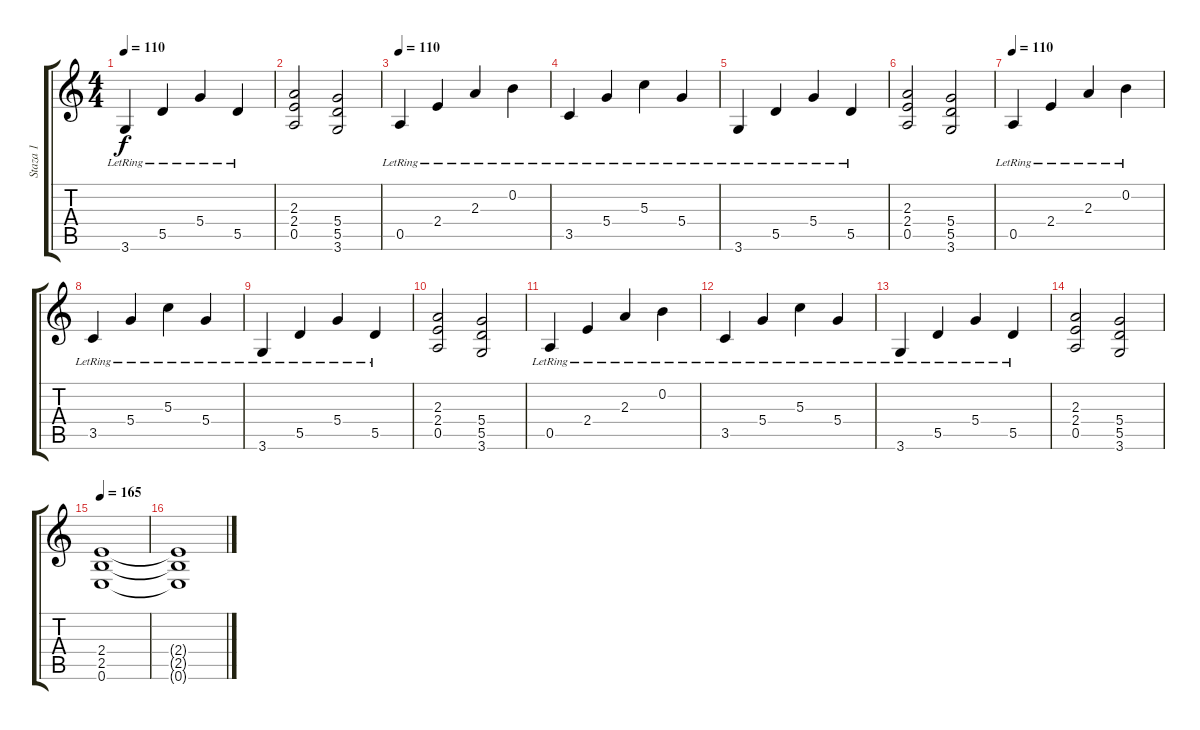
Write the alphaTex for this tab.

\track ("Staza 1" "Staza 1") {instrument distortionguitar}
\staff {score tabs}
\tuning (E4 B3 G3 D3 A2 E2) {hide}
\ts (4 4)
\tempo 110
\clef g2
\ks c
3.6{lr}.4{dy f} 5.5{lr}.4 5.4{lr}.4 5.5{lr}.4 |
(2.3 2.4 0.5).2 (5.4 5.5 3.6).2 |
\tempo 110
0.5{lr}.4{volume 16 instrument electricguitarclean} 2.4{lr}.4 2.3{lr}.4 0.2{lr}.4 |
3.5{lr}.4 5.4{lr}.4 5.3{lr}.4 5.4{lr}.4 |
3.6{lr}.4 5.5{lr}.4 5.4{lr}.4 5.5{lr}.4 |
(2.3 2.4 0.5).2 (5.4 5.5 3.6).2 |
\tempo 110
0.5{lr}.4{instrument electricguitarclean} 2.4{lr}.4 2.3{lr}.4 0.2{lr}.4 |
3.5{lr}.4 5.4{lr}.4 5.3{lr}.4 5.4{lr}.4 |
3.6{lr}.4 5.5{lr}.4 5.4{lr}.4 5.5{lr}.4 |
(2.3 2.4 0.5).2 (5.4 5.5 3.6).2 |
0.5{lr}.4 2.4{lr}.4 2.3{lr}.4 0.2{lr}.4 |
3.5{lr}.4 5.4{lr}.4 5.3{lr}.4 5.4{lr}.4 |
3.6{lr}.4 5.5{lr}.4 5.4{lr}.4 5.5{lr}.4 |
(2.3 2.4 0.5).2 (5.4 5.5 3.6).2 |
\tempo 165
(2.4 2.5 0.6).1{instrument distortionguitar} |
(2.4{t} 2.5{t} 0.6{t}).1
